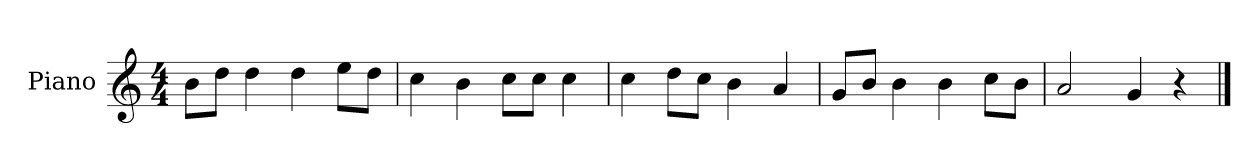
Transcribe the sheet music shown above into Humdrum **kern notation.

**kern
*part1
*staff1
*I"Piano
*I'P-no
*clefG2
*k[]
*M4/4
*MM90
=1
8b\L
8dd\J
4dd\
4dd\
8ee\L
8dd\J
=2
4cc\
4b\
8cc\L
8cc\J
4cc\
=3
4cc\
8dd\L
8cc\J
4b\
4a/
=4
8g/L
8b/J
4b\
4b\
8cc\L
8b\J
=5
2a/
4g/
4r
==
*-
